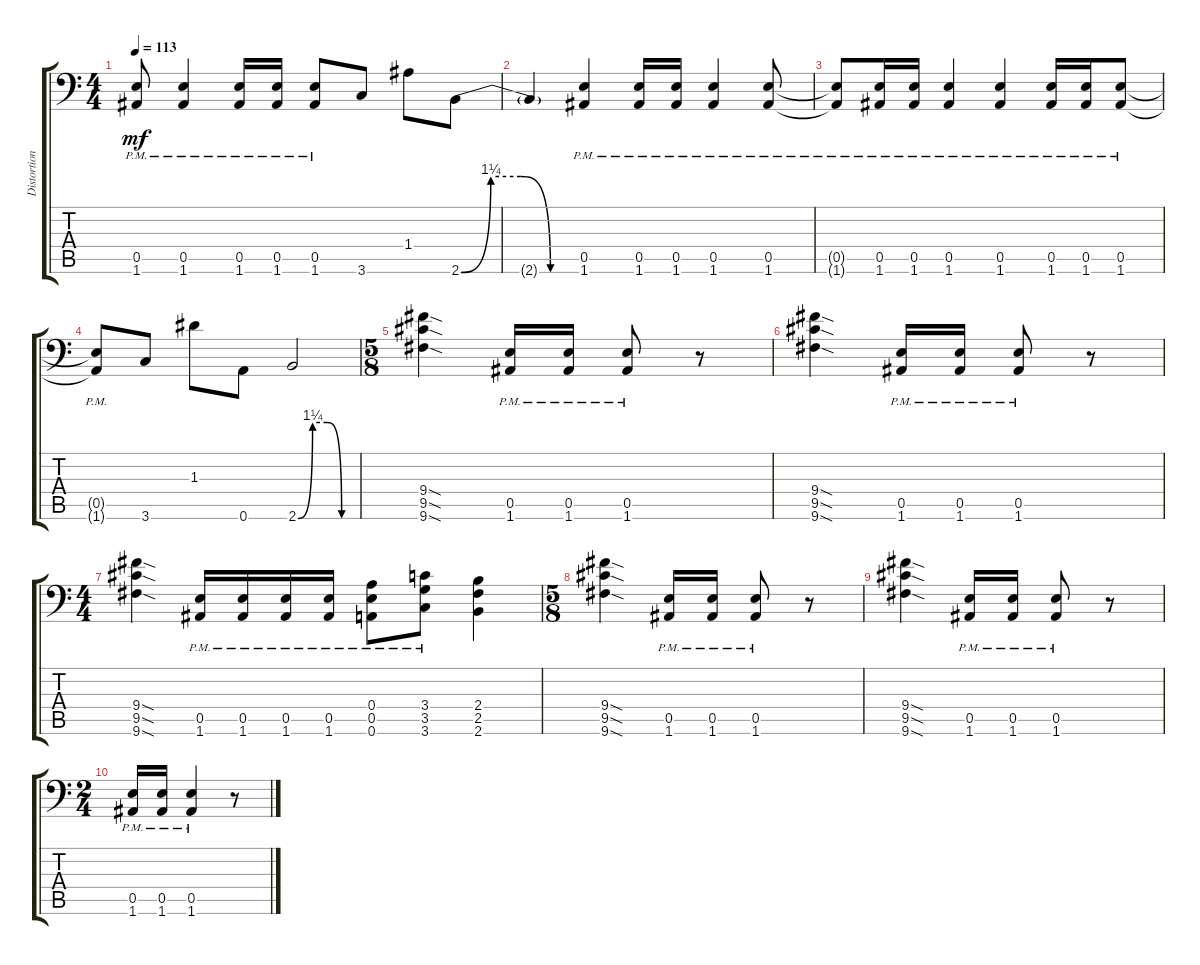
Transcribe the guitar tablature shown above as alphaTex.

\track ("Distortion Guitar" "Distortion") {instrument distortionguitar}
\staff {score tabs}
\tuning (B3 Gb3 D3 A2 E2 A1) {hide}
\ts (4 4)
\tempo 113
\clef f4
\ks c
(0.5{pm t} 1.6{pm t}).8{dy mf} (0.5{pm} 1.6{pm}).4 (0.5{pm} 1.6{pm}).16 (0.5{pm} 1.6{pm}).16 (0.5{pm} 1.6{pm}).8 3.6.8 1.4.8 2.6{be (custom 0 0 15 5 30 5 45 0 60 0)}.8 |
2.6{t}.4 (0.5{pm} 1.6{pm}).4 (0.5{pm} 1.6{pm}).16 (0.5{pm} 1.6{pm}).16 (0.5{pm} 1.6{pm}).4 (0.5{pm} 1.6{pm}).8 |
(0.5{pm t} 1.6{pm t}).8 (0.5{pm} 1.6{pm}).16 (0.5{pm} 1.6{pm}).16 (0.5{pm} 1.6{pm}).4 (0.5{pm} 1.6{pm}).4 (0.5{pm} 1.6{pm}).16 (0.5{pm} 1.6{pm}).16 (0.5{pm} 1.6{pm}).8 |
(0.5{pm t} 1.6{pm t}).8 3.6.8 1.3.8 0.6.8 2.6{be (custom 0 0 15 5 30 5 45 0 60 0)}.2 |
\ts (5 8)
(9.4{sod} 9.5{sod} 9.6{sod}).4 (0.5{pm} 1.6{pm}).16 (0.5{pm} 1.6{pm}).16 (0.5{pm} 1.6{pm}).8 r.8 |
(9.4{sod} 9.5{sod} 9.6{sod}).4 (0.5{pm} 1.6{pm}).16 (0.5{pm} 1.6{pm}).16 (0.5{pm} 1.6{pm}).8 r.8 |
\ts (4 4)
(9.4{sod} 9.5{sod} 9.6{sod}).4 (0.5{pm} 1.6{pm}).16 (0.5{pm} 1.6{pm}).16 (0.5{pm} 1.6{pm}).16 (0.5{pm} 1.6{pm}).16 (0.4{pm} 0.5{pm} 0.6{pm}).8 (3.4{pm} 3.5{pm} 3.6{pm}).8 (2.4 2.5 2.6).4 |
\ts (5 8)
(9.4{sod} 9.5{sod} 9.6{sod}).4 (0.5{pm} 1.6{pm}).16 (0.5{pm} 1.6{pm}).16 (0.5{pm} 1.6{pm}).8 r.8 |
(9.4{sod} 9.5{sod} 9.6{sod}).4 (0.5{pm} 1.6{pm}).16 (0.5{pm} 1.6{pm}).16 (0.5{pm} 1.6{pm}).8 r.8 |
\ts (2 4)
(0.5{pm} 1.6{pm}).16 (0.5{pm} 1.6{pm}).16 (0.5{pm} 1.6{pm}).4 r.8
